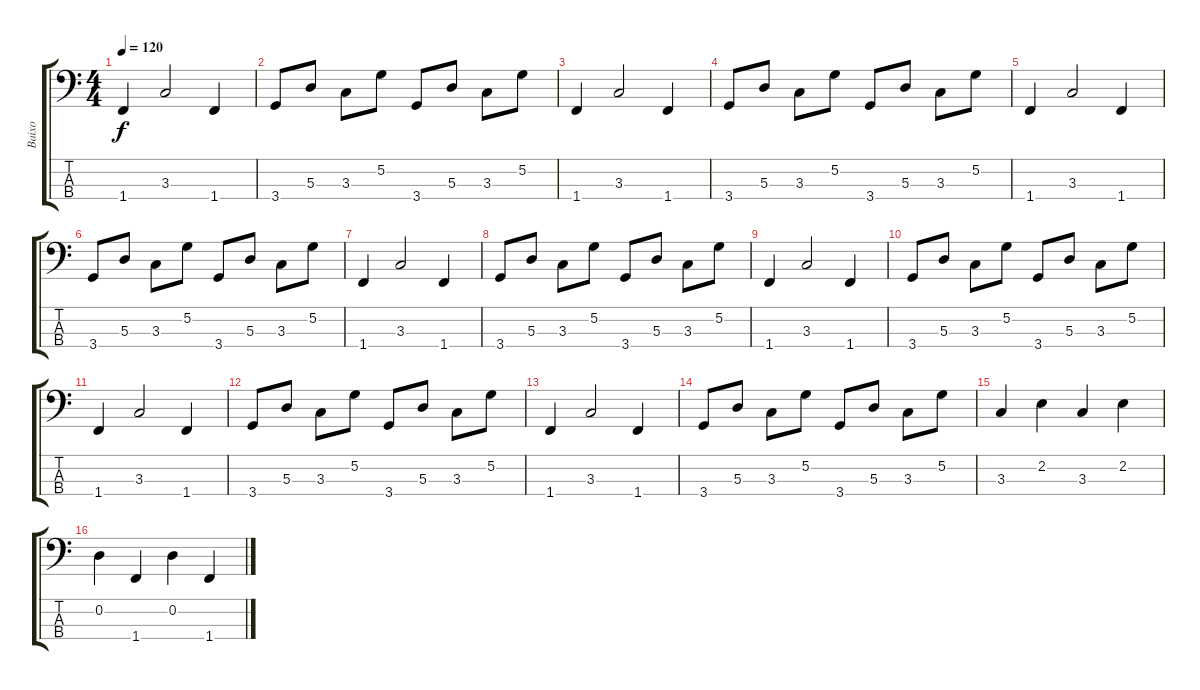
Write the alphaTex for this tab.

\track ("Baixo" "Baixo") {instrument electricbassfinger}
\staff {score tabs}
\tuning (G2 D2 A1 E1) {hide}
\ts (4 4)
\tempo 120
\clef f4
\ks c
1.4.4{dy f} 3.3.2 1.4.4 |
3.4.8 5.3.8 3.3.8 5.2.8 3.4.8 5.3.8 3.3.8 5.2.8 |
1.4.4 3.3.2 1.4.4 |
3.4.8 5.3.8 3.3.8 5.2.8 3.4.8 5.3.8 3.3.8 5.2.8 |
1.4.4 3.3.2 1.4.4 |
3.4.8 5.3.8 3.3.8 5.2.8 3.4.8 5.3.8 3.3.8 5.2.8 |
1.4.4 3.3.2 1.4.4 |
3.4.8 5.3.8 3.3.8 5.2.8 3.4.8 5.3.8 3.3.8 5.2.8 |
1.4.4 3.3.2 1.4.4 |
3.4.8 5.3.8 3.3.8 5.2.8 3.4.8 5.3.8 3.3.8 5.2.8 |
1.4.4 3.3.2 1.4.4 |
3.4.8 5.3.8 3.3.8 5.2.8 3.4.8 5.3.8 3.3.8 5.2.8 |
1.4.4 3.3.2 1.4.4 |
3.4.8 5.3.8 3.3.8 5.2.8 3.4.8 5.3.8 3.3.8 5.2.8 |
3.3.4 2.2.4 3.3.4 2.2.4 |
0.2.4 1.4.4 0.2.4 1.4.4
